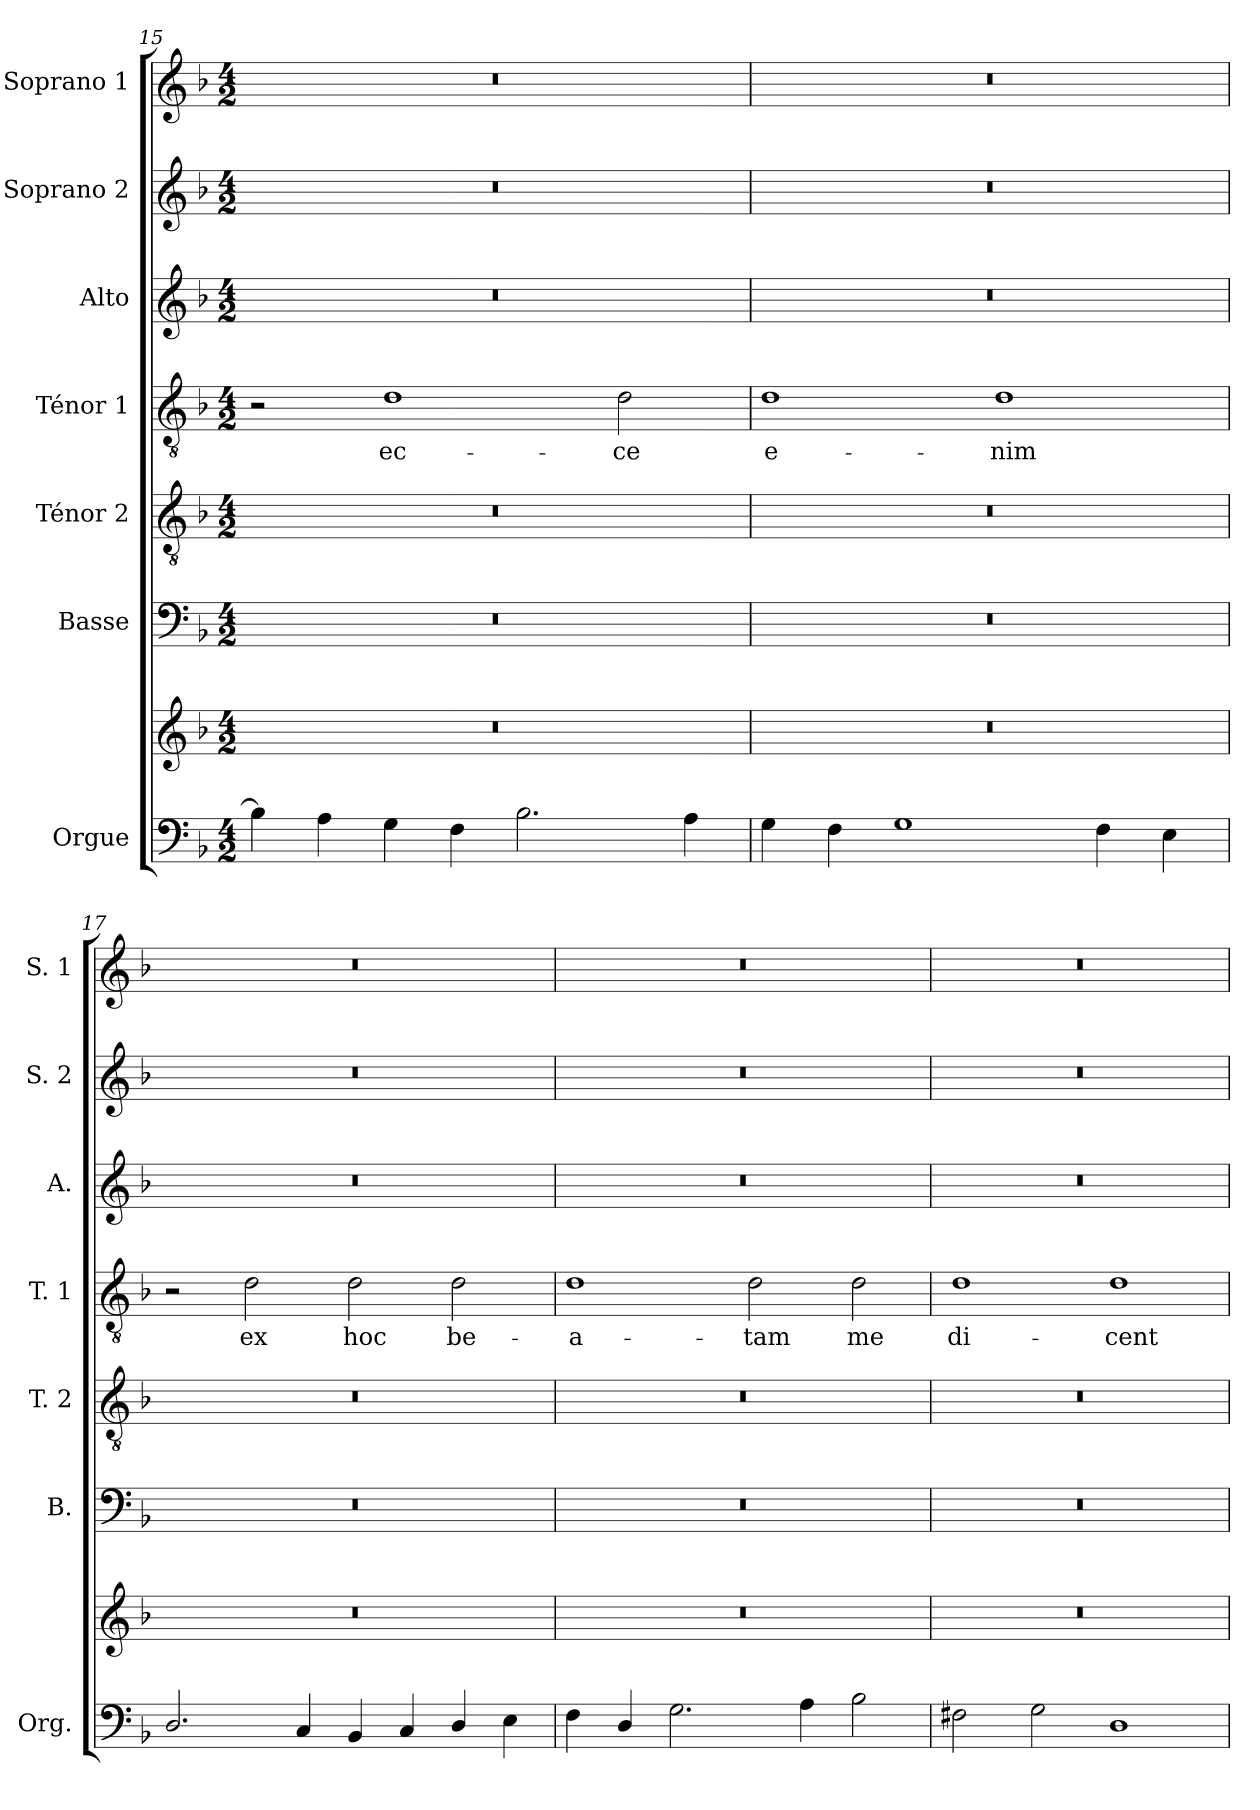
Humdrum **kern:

**kern	**kern	**kern	**kern	**kern	**text	**kern	**kern	**kern
*part7	*part7	*part6	*part5	*part4	*part4	*part3	*part2	*part1
*staff8	*staff7	*staff6	*staff5	*staff4	*staff4	*staff3	*staff2	*staff1
*I"Orgue	*	*I"Basse	*I"Ténor 2	*I"Ténor 1	*	*I"Alto	*I"Soprano 2	*I"Soprano 1
*I'Org.	*	*I'B.	*I'T. 2	*I'T. 1	*	*I'A.	*I'S. 2	*I'S. 1
!!LO:LB:g=z
*clefF4	*clefG2	*clefF4	*clefGv2	*clefGv2	*	*clefG2	*clefG2	*clefG2
*k[b-]	*k[b-]	*k[b-]	*k[b-]	*k[b-]	*	*k[b-]	*k[b-]	*k[b-]
*M4/2	*M4/2	*M4/2	*M4/2	*M4/2	*	*M4/2	*M4/2	*M4/2
=15	=15	=15	=15	=15	=15	=15	=15	=15
4B-\]	0r	0r	0r	2r	.	0r	0r	0r
4A\	.	.	.	.	.	.	.	.
!	!	!	!	!	!LO:LY:b	!	!	!
4G\	.	.	.	1d	ec-	.	.	.
4F\	.	.	.	.	.	.	.	.
2.B-\	.	.	.	.	.	.	.	.
!	!	!	!	!	!LO:LY:b	!	!	!
.	.	.	.	2d\	-ce	.	.	.
4A\	.	.	.	.	.	.	.	.
=16	=16	=16	=16	=16	=16	=16	=16	=16
!	!	!	!	!	!LO:LY:b	!	!	!
4G\	0r	0r	0r	1d	e-	0r	0r	0r
4F\	.	.	.	.	.	.	.	.
1G	.	.	.	.	.	.	.	.
!	!	!	!	!	!LO:LY:b	!	!	!
.	.	.	.	1d	-nim	.	.	.
4F\	.	.	.	.	.	.	.	.
4E\	.	.	.	.	.	.	.	.
=17	=17	=17	=17	=17	=17	=17	=17	=17
2.D/	0r	0r	0r	2r	.	0r	0r	0r
!	!	!	!	!	!LO:LY:b	!	!	!
.	.	.	.	2d\	ex	.	.	.
4C/	.	.	.	.	.	.	.	.
!	!	!	!	!	!LO:LY:b	!	!	!
4BB-/	.	.	.	2d\	hoc	.	.	.
4C/	.	.	.	.	.	.	.	.
!	!	!	!	!	!LO:LY:b	!	!	!
4D/	.	.	.	2d\	be-	.	.	.
4E\	.	.	.	.	.	.	.	.
=18	=18	=18	=18	=18	=18	=18	=18	=18
!	!	!	!	!	!LO:LY:b	!	!	!
4F\	0r	0r	0r	1d	-a-	0r	0r	0r
4D/	.	.	.	.	.	.	.	.
2.G\	.	.	.	.	.	.	.	.
!	!	!	!	!	!LO:LY:b	!	!	!
.	.	.	.	2d\	-tam	.	.	.
4A\	.	.	.	.	.	.	.	.
!	!	!	!	!	!LO:LY:b	!	!	!
2B-\	.	.	.	2d\	me	.	.	.
!!LO:PB:g=z
=19	=19	=19	=19	=19	=19	=19	=19	=19
!	!	!	!	!	!LO:LY:b	!	!	!
2F#X\	0r	0r	0r	1d	di-	0r	0r	0r
2G\	.	.	.	.	.	.	.	.
!	!	!	!	!	!LO:LY:b	!	!	!
1D	.	.	.	1d	-cent	.	.	.
=	=	=	=	=	=	=	=	=
*-	*-	*-	*-	*-	*-	*-	*-	*-
